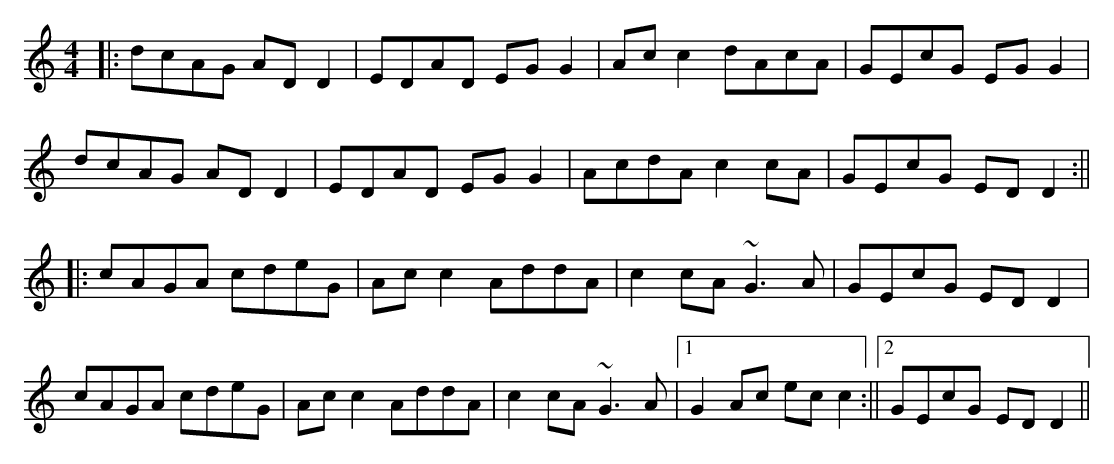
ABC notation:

X:1
M:4/4
K:Ddor
|:dcAG ADD2|EDAD EGG2|Acc2 dAcA|GEcG EGG2|
dcAG ADD2|EDAD EGG2|AcdA c2cA|GEcG EDD2:||
|:cAGA cdeG|Acc2 AddA|c2cA ~G3A|GEcG EDD2|
cAGA cdeG|Acc2 AddA|c2cA ~G3A|1 G2Ac ecc2:||2 GEcG EDD2||
